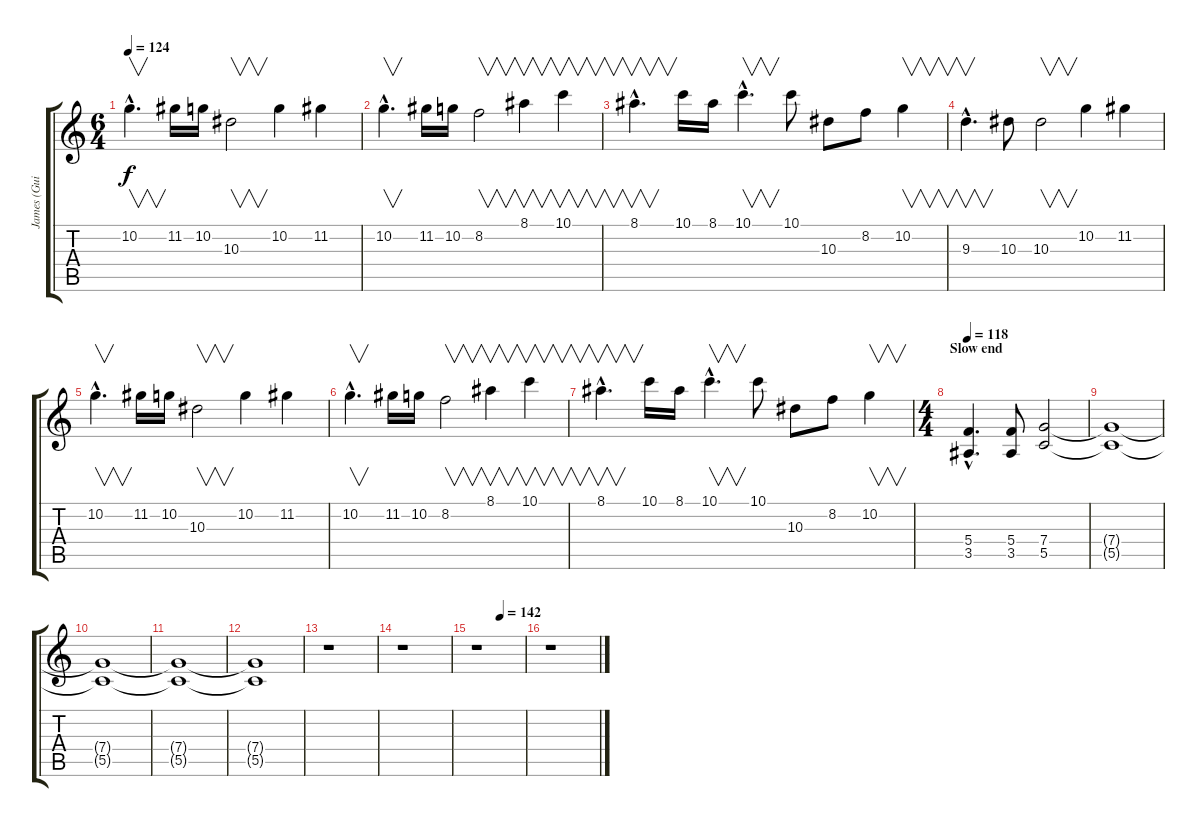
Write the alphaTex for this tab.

\track ("James (Guitar)" "James (Gui") {instrument overdrivenguitar}
\staff {score tabs}
\tuning (D4 A3 F3 C3 G2 D2) {hide}
\ts (6 4)
\tempo 124
\clef g2
\ks c
10.2{hac}.4{v d dy f} 11.2.16 10.2.16 10.3.2{v} 10.2.4 11.2.4 |
10.2{hac}.4{v d} 11.2.16 10.2.16 8.2.2{v} 8.1.4{v} 10.1.4{v} |
8.1{hac}.4{v d} 10.1.16 8.1.16 10.1{hac}.4{v d} 10.1.8 10.3.8 8.2.8 10.2.4{v} |
9.3{hac}.4{v d} 10.3.8 10.3.2{v} 10.2.4 11.2.4 |
10.2{hac}.4{v d} 11.2.16 10.2.16 10.3.2{v} 10.2.4 11.2.4 |
10.2{hac}.4{v d} 11.2.16 10.2.16 8.2.2{v} 8.1.4{v} 10.1.4{v} |
8.1{hac}.4{v d} 10.1.16 8.1.16 10.1{hac}.4{v d} 10.1.8 10.3.8 8.2.8 10.2.4{v} |
\ts (4 4)
\section ("" "Slow end")
\tempo 118
(5.4{hac} 3.5{hac}).4{d} (5.4 3.5).8 (7.4 5.5).2 |
(7.4{t} 5.5{t}).1 |
(7.4{t} 5.5{t}).1 |
(7.4{t} 5.5{t}).1 |
(7.4{t} 5.5{t}).1{volume 0} |
r.1 |
r.1 |
\tempo (142 0.5)
r.1 |
r.1
